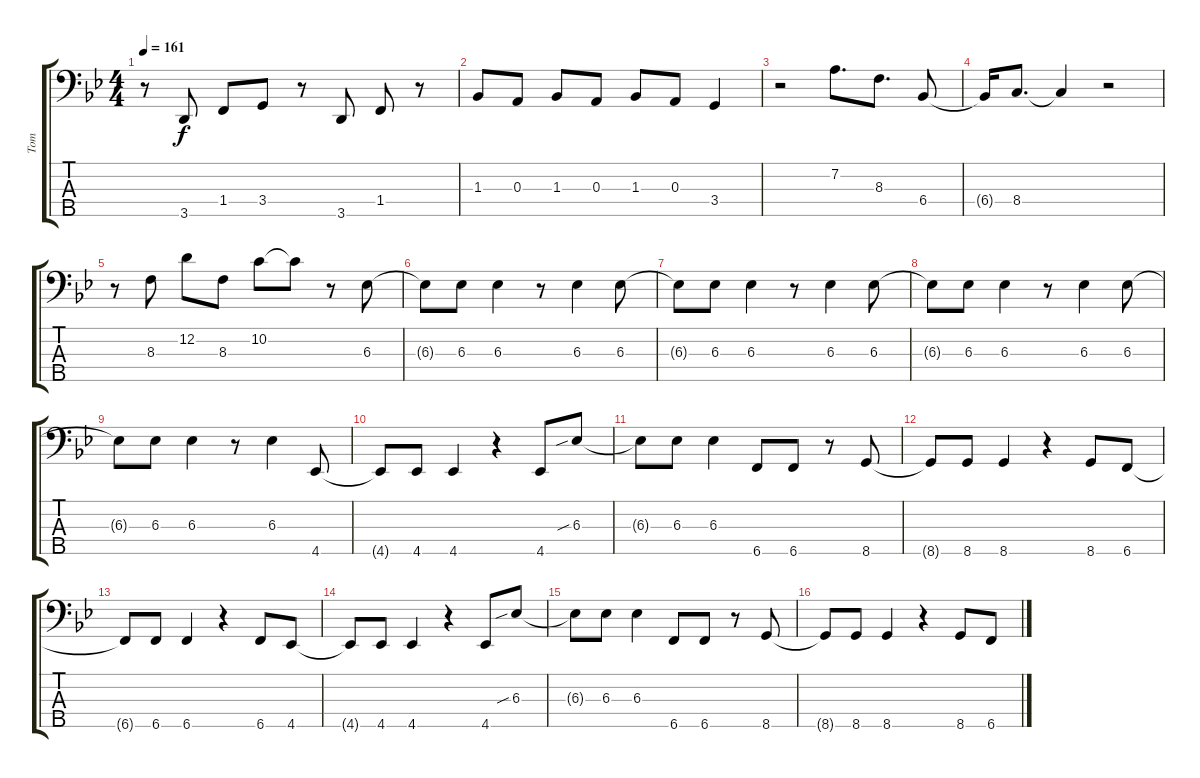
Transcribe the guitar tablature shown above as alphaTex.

\track ("Tom" "Tom") {instrument electricbassfinger}
\staff {score tabs}
\tuning (G2 D2 A1 E1 B0) {hide}
\ts (4 4)
\tempo 161
\clef f4
\ks bb
r.8{dy f} 3.5.8 1.4.8 3.4.8 r.8 3.5.8 1.4.8 r.8 |
1.3.8 0.3.8 1.3.8 0.3.8 1.3.8 0.3.8 3.4.4 |
r.2 7.2.8{d} 8.3.8{d} 6.4.8 |
6.4{t}.16 8.4.8{d} 8.4{t}.4 r.2 |
r.8 8.3.8 12.2.8 8.3.8 10.2.8 10.2{t}.8 r.8 6.3.8 |
6.3{t}.8 6.3.8 6.3.4 r.8 6.3.4 6.3.8 |
6.3{t}.8 6.3.8 6.3.4 r.8 6.3.4 6.3.8 |
6.3{t}.8 6.3.8 6.3.4 r.8 6.3.4 6.3.8 |
6.3{t}.8 6.3.8 6.3.4 r.8 6.3.4 4.5.8 |
4.5{t}.8 4.5.8 4.5.4 r.4 4.5.8 6.3{sib}.8 |
6.3{t}.8 6.3.8 6.3.4 6.5.8 6.5.8 r.8 8.5.8 |
8.5{t}.8 8.5.8 8.5.4 r.4 8.5.8 6.5.8 |
6.5{t}.8 6.5.8 6.5.4 r.4 6.5.8 4.5.8 |
4.5{t}.8 4.5.8 4.5.4 r.4 4.5.8 6.3{sib}.8 |
6.3{t}.8 6.3.8 6.3.4 6.5.8 6.5.8 r.8 8.5.8 |
8.5{t}.8 8.5.8 8.5.4 r.4 8.5.8 6.5.8
